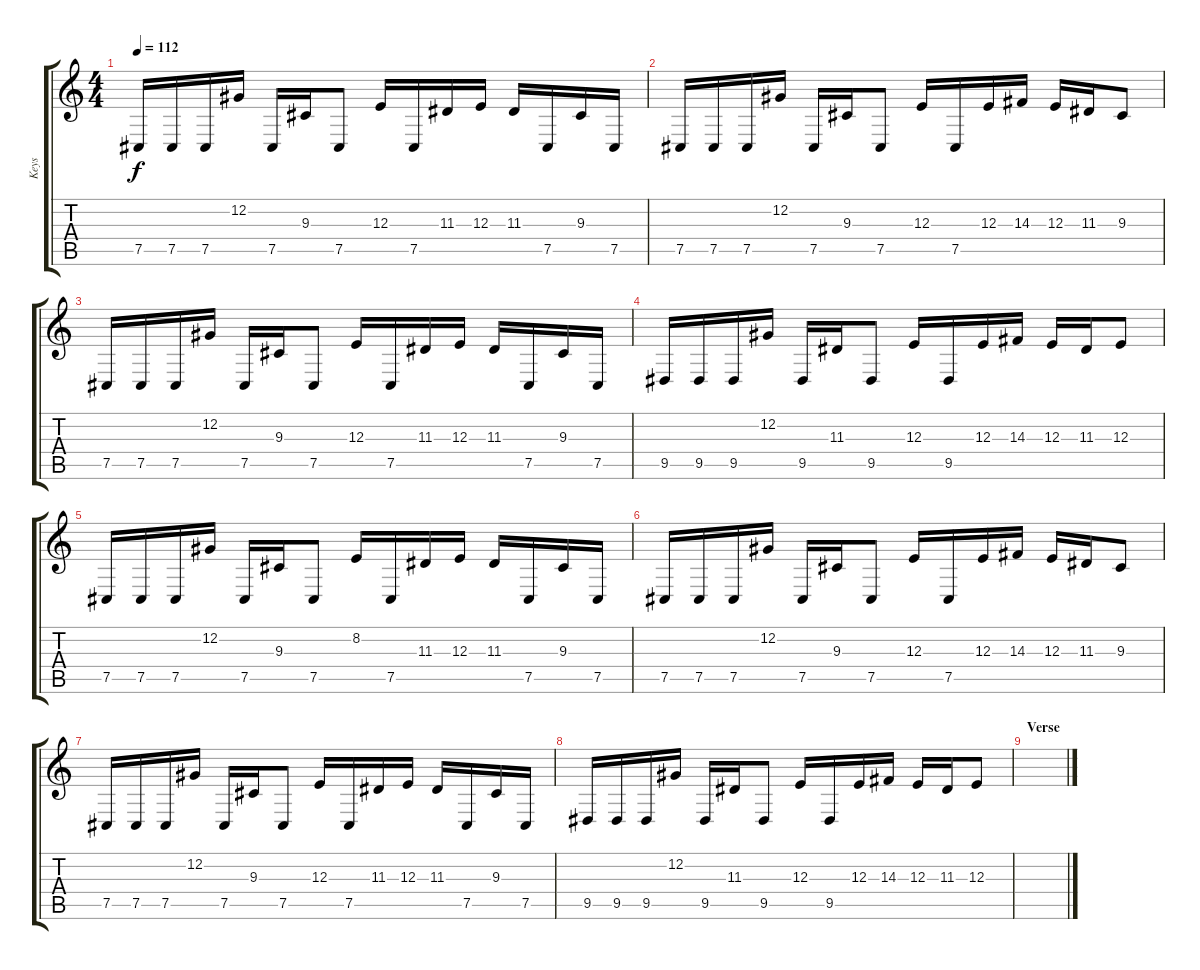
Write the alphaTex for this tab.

\track ("Keys" "Keys") {instrument lead2sawtooth}
\staff {score tabs}
\tuning (Db4 Ab3 E3 B2 Gb2 Db2) {hide}
\ts (4 4)
\tempo 112
\clef g2
\ks c
7.5.16{dy f instrument lead2sawtooth} 7.5.16 7.5.16 12.2.16 7.5.16 9.3.16 7.5.8 12.3.16 7.5.16 11.3.16 12.3.16 11.3.16 7.5.16 9.3.16 7.5.16 |
7.5.16 7.5.16 7.5.16 12.2.16 7.5.16 9.3.16 7.5.8 12.3.16 7.5.16 12.3.16 14.3.16 12.3.16 11.3.16 9.3.8 |
7.5.16 7.5.16 7.5.16 12.2.16 7.5.16 9.3.16 7.5.8 12.3.16 7.5.16 11.3.16 12.3.16 11.3.16 7.5.16 9.3.16 7.5.16 |
9.5.16 9.5.16 9.5.16 12.2.16 9.5.16 11.3.16 9.5.8 12.3.16 9.5.16 12.3.16 14.3.16 12.3.16 11.3.16 12.3.8 |
7.5.16 7.5.16 7.5.16 12.2.16 7.5.16 9.3.16 7.5.8 8.2.16 7.5.16 11.3.16 12.3.16 11.3.16 7.5.16 9.3.16 7.5.16 |
7.5.16 7.5.16 7.5.16 12.2.16 7.5.16 9.3.16 7.5.8 12.3.16 7.5.16 12.3.16 14.3.16 12.3.16 11.3.16 9.3.8 |
7.5.16 7.5.16 7.5.16 12.2.16 7.5.16 9.3.16 7.5.8 12.3.16 7.5.16 11.3.16 12.3.16 11.3.16 7.5.16 9.3.16 7.5.16 |
9.5.16 9.5.16 9.5.16 12.2.16 9.5.16 11.3.16 9.5.8 12.3.16 9.5.16 12.3.16 14.3.16 12.3.16 11.3.16 12.3.8 |
\section ("" "Verse")
